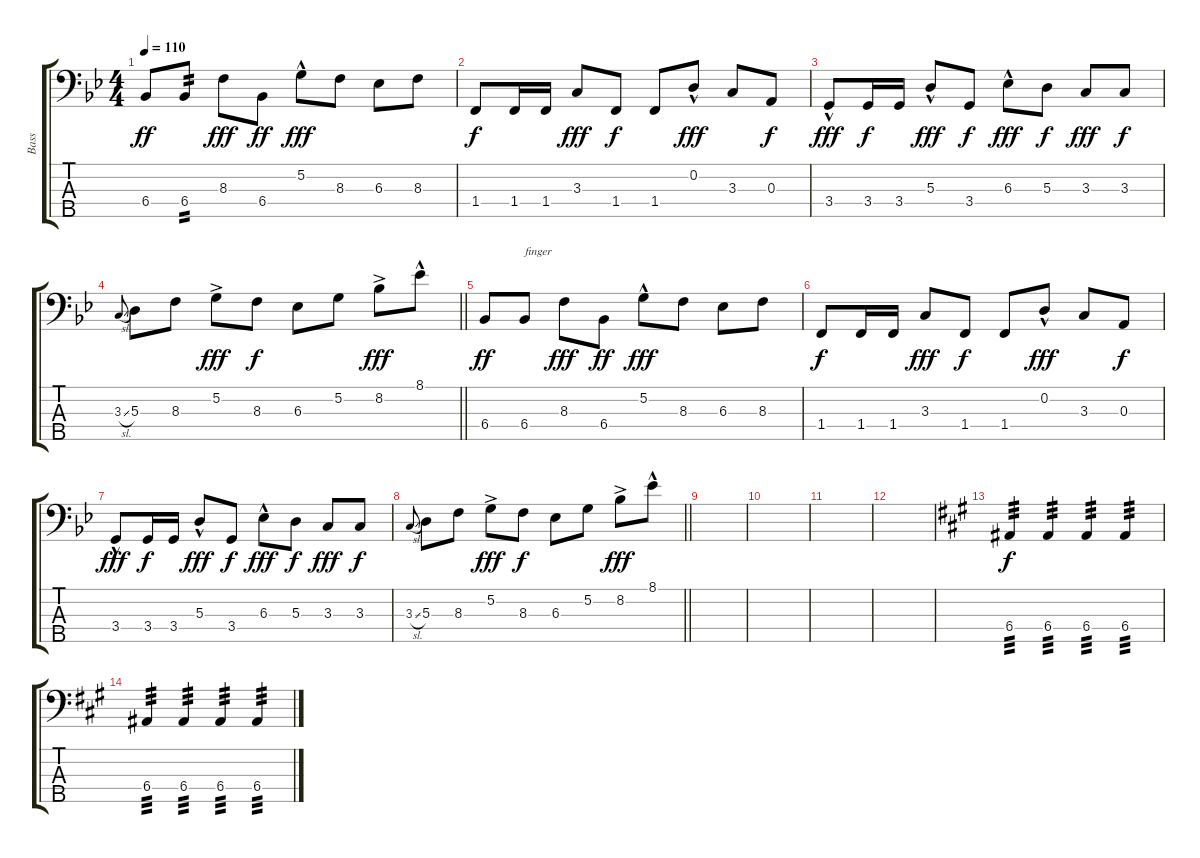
\track ("Bass" "Bass") {instrument electricbassfinger}
\staff {score tabs}
\tuning (G2 D2 A1 E1 B0) {hide}
\ts (4 4)
\tempo 110
\clef f4
\ks bb
6.4.8{dy ff} 6.4.8{tp 2} 8.3.8{dy fff} 6.4.8{dy ff} 5.2{hac}.8{dy fff} 8.3.8 6.3.8 8.3.8 |
1.4.8{dy f} 1.4.16 1.4.16 3.3.8{dy fff} 1.4.8{dy f} 1.4.8 0.2{hac}.8{dy fff} 3.3.8 0.3.8{dy f} |
3.4{hac}.8{dy fff} 3.4.16{dy f} 3.4.16 5.3{hac}.8{dy fff} 3.4.8{dy f} 6.3{hac}.8{dy fff} 5.3.8{dy f} 3.3.8{dy fff} 3.3.8{dy f} |
\barLineRight lightlight
3.3{sl}.8{gr onbeat} 5.3.8 8.3.8 5.2{ac}.8{dy fff} 8.3.8{dy f} 6.3.8 5.2.8 8.2{ac}.8{dy fff} 8.1{hac}.8 |
6.4.8{dy ff volume 13 instrument electricbassfinger} 6.4.8{txt "finger"} 8.3.8{dy fff} 6.4.8{dy ff} 5.2{hac}.8{dy fff} 8.3.8 6.3.8 8.3.8 |
1.4.8{dy f} 1.4.16 1.4.16 3.3.8{dy fff} 1.4.8{dy f} 1.4.8 0.2{hac}.8{dy fff} 3.3.8 0.3.8{dy f} |
3.4{hac}.8{dy fff} 3.4.16{dy f} 3.4.16 5.3{hac}.8{dy fff} 3.4.8{dy f} 6.3{hac}.8{dy fff} 5.3.8{dy f} 3.3.8{dy fff} 3.3.8{dy f} |
\barLineRight lightlight
3.3{sl}.8{gr onbeat} 5.3.8 8.3.8 5.2{ac}.8{dy fff} 8.3.8{dy f} 6.3.8 5.2.8 8.2{ac}.8{dy fff} 8.1{hac}.8 |
|
|
|
|
\ks a
6.4.4{tp 3 dy f} 6.4.4{tp 3} 6.4.4{tp 3} 6.4.4{tp 3} |
6.4.4{tp 3} 6.4.4{tp 3} 6.4.4{tp 3} 6.4.4{tp 3}
